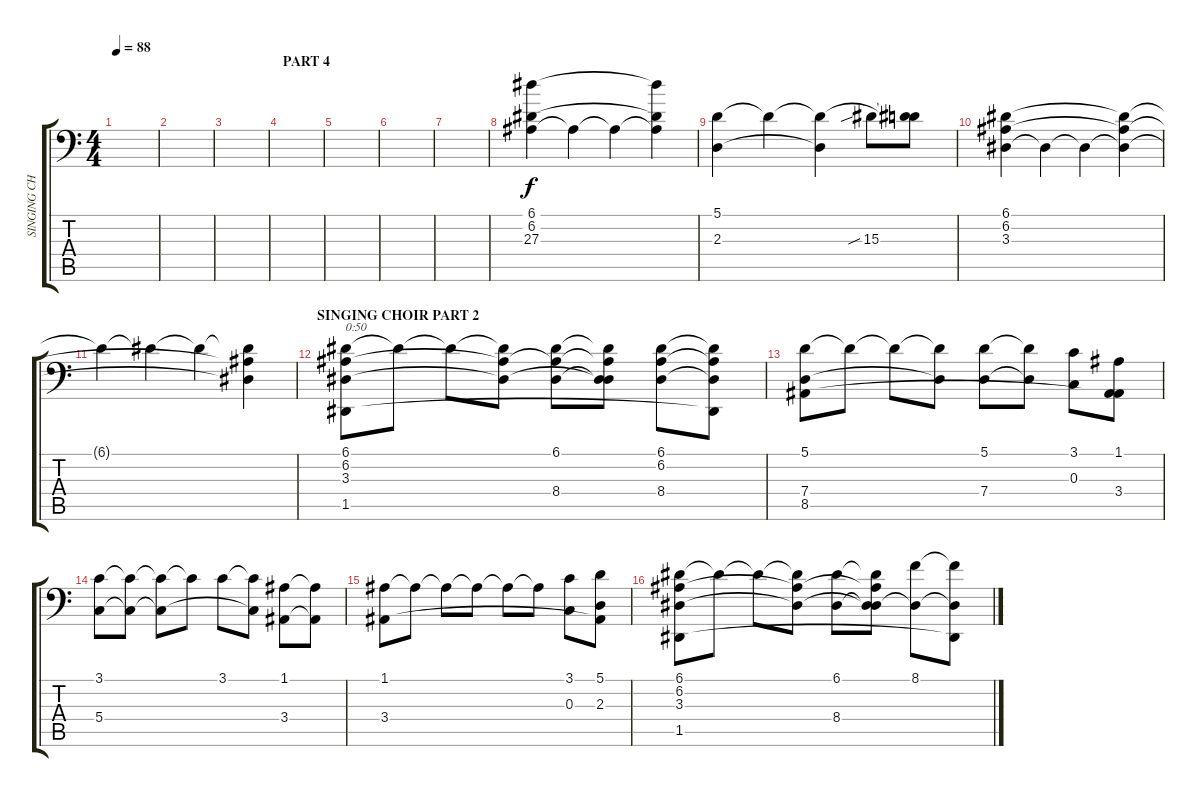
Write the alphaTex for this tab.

\track ("SINGING CHOIR" "SINGING CH") {instrument choiraahs}
\staff {score tabs}
\tuning (A3 E3 C3 G2 D2 A1) {hide}
\ts (4 4)
\tempo 88
\clef f4
\ks c
|
|
|
\section ("" "PART 4")
|
|
|
|
(6.1 6.2 27.3).4 6.2{t}.4 6.2{t}.4 (6.1{t} 6.2{t} 27.3{t}).4 |
(5.1 2.3).4 5.1{t}.4 (5.1{t} 2.3{t}).4 15.3{sib}.8 (5.1{t} 15.3{t}).8 |
(6.1 6.2 3.3).4 3.3{t}.4 3.3{t}.4 (6.1{t} 6.2{t} 3.3{t}).4 |
6.1{t}.4 6.1{t}.4 6.1{t}.4 (6.1{t} 6.2{t} 3.3{t}).4 |
\section ("" "SINGING CHOIR PART 2")
(6.1 6.2 3.3 1.5).8{txt "0:50 "} 6.1{t}.8 6.1{t}.8 (6.1{t} 6.2{t} 3.3{t}).8 (6.1 6.2{t} 8.4).8 (6.1{t} 6.2{t} 3.3{t} 8.4{t}).8 (6.1 6.2 8.4).8 (6.1{t} 6.2{t} 8.4{t} 1.5{t}).8 |
(5.1 7.4 8.5).8 5.1{t}.8 5.1{t}.8 (5.1{t} 7.4{t}).8 (5.1 7.4).8 (5.1{t} 7.4{t}).8 (3.1 0.3).8 (1.1 3.4 8.5{t}).8 |
(3.1 5.4).8 (3.1{t} 5.4{t}).8 (3.1{t} 5.4{t}).8 3.1{t}.8 3.1.8 (3.1{t} 5.4{t}).8 (1.1 3.4).8 (1.1{t} 3.4{t}).8 |
(1.1 3.4).8 1.1{t}.8 1.1{t}.8 1.1{t}.8 1.1{t}.8 1.1{t}.8 (3.1 0.3).8 (5.1 2.3 3.4{t}).8 |
(6.1 6.2 3.3 1.5).8 6.1{t}.8 6.1{t}.8 (6.1{t} 6.2{t} 3.3{t}).8 (6.1 8.4).8 (6.1{t} 6.2{t} 3.3{t} 8.4{t}).8 (8.1 3.3{t}).8 (8.1{t} 3.3{t} 1.5{t}).8
